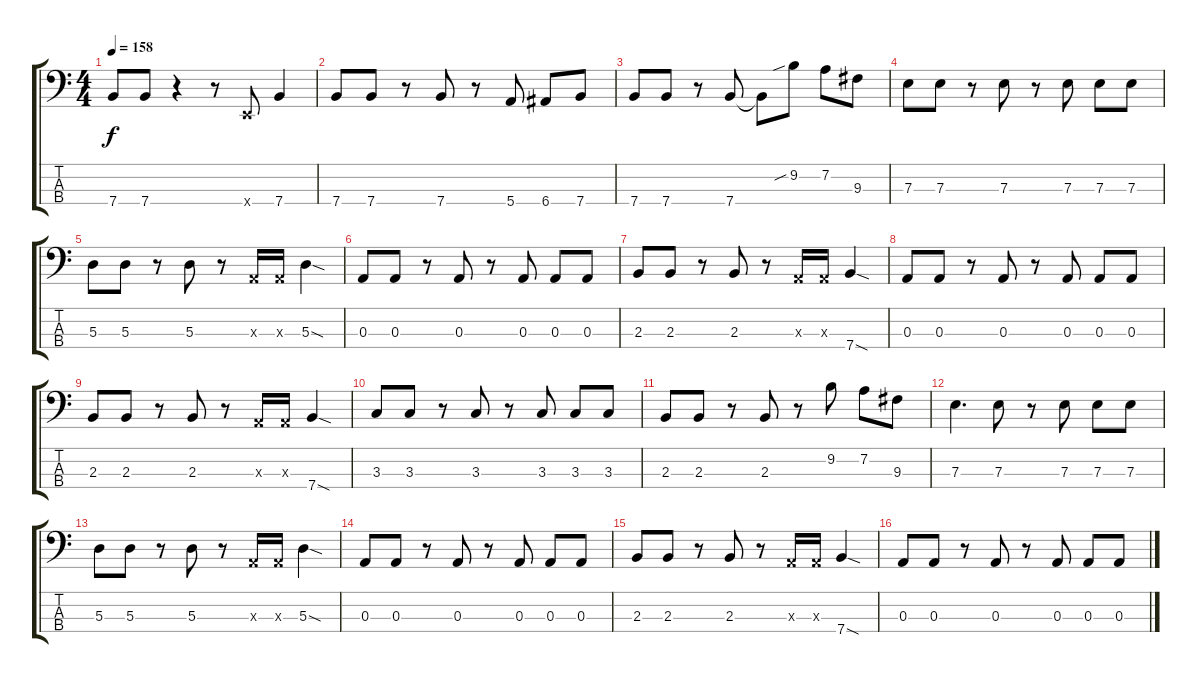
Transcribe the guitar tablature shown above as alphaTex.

\track "" {instrument slapbass1}
\staff {score tabs}
\tuning (G2 D2 A1 E1) {hide}
\ts (4 4)
\tempo 158
\clef f4
\ks c
7.4.8{dy f} 7.4.8 r.4 r.8 0.4{x}.8 7.4.4 |
7.4.8 7.4.8 r.8 7.4.8 r.8 5.4.8 6.4.8 7.4.8 |
7.4.8 7.4.8 r.8 7.4.8 7.4{t}.8 9.2{sib}.8 7.2.8 9.3.8 |
7.3.8 7.3.8 r.8 7.3.8 r.8 7.3.8 7.3.8 7.3.8 |
5.3.8 5.3.8 r.8 5.3.8 r.8 0.3{x}.16 0.3{x}.16 5.3{sod}.4 |
0.3.8 0.3.8 r.8 0.3.8 r.8 0.3.8 0.3.8 0.3.8 |
2.3.8 2.3.8 r.8 2.3.8 r.8 0.3{x}.16 0.3{x}.16 7.4{sod}.4 |
0.3.8 0.3.8 r.8 0.3.8 r.8 0.3.8 0.3.8 0.3.8 |
2.3.8 2.3.8 r.8 2.3.8 r.8 0.3{x}.16 0.3{x}.16 7.4{sod}.4 |
3.3.8 3.3.8 r.8 3.3.8 r.8 3.3.8 3.3.8 3.3.8 |
2.3.8 2.3.8 r.8 2.3.8 r.8 9.2.8 7.2.8 9.3.8 |
7.3.4{d} 7.3.8 r.8 7.3.8 7.3.8 7.3.8 |
5.3.8 5.3.8 r.8 5.3.8 r.8 0.3{x}.16 0.3{x}.16 5.3{sod}.4 |
0.3.8 0.3.8 r.8 0.3.8 r.8 0.3.8 0.3.8 0.3.8 |
2.3.8 2.3.8 r.8 2.3.8 r.8 0.3{x}.16 0.3{x}.16 7.4{sod}.4 |
0.3.8{txt ""} 0.3.8 r.8 0.3.8 r.8 0.3.8 0.3.8 0.3.8
